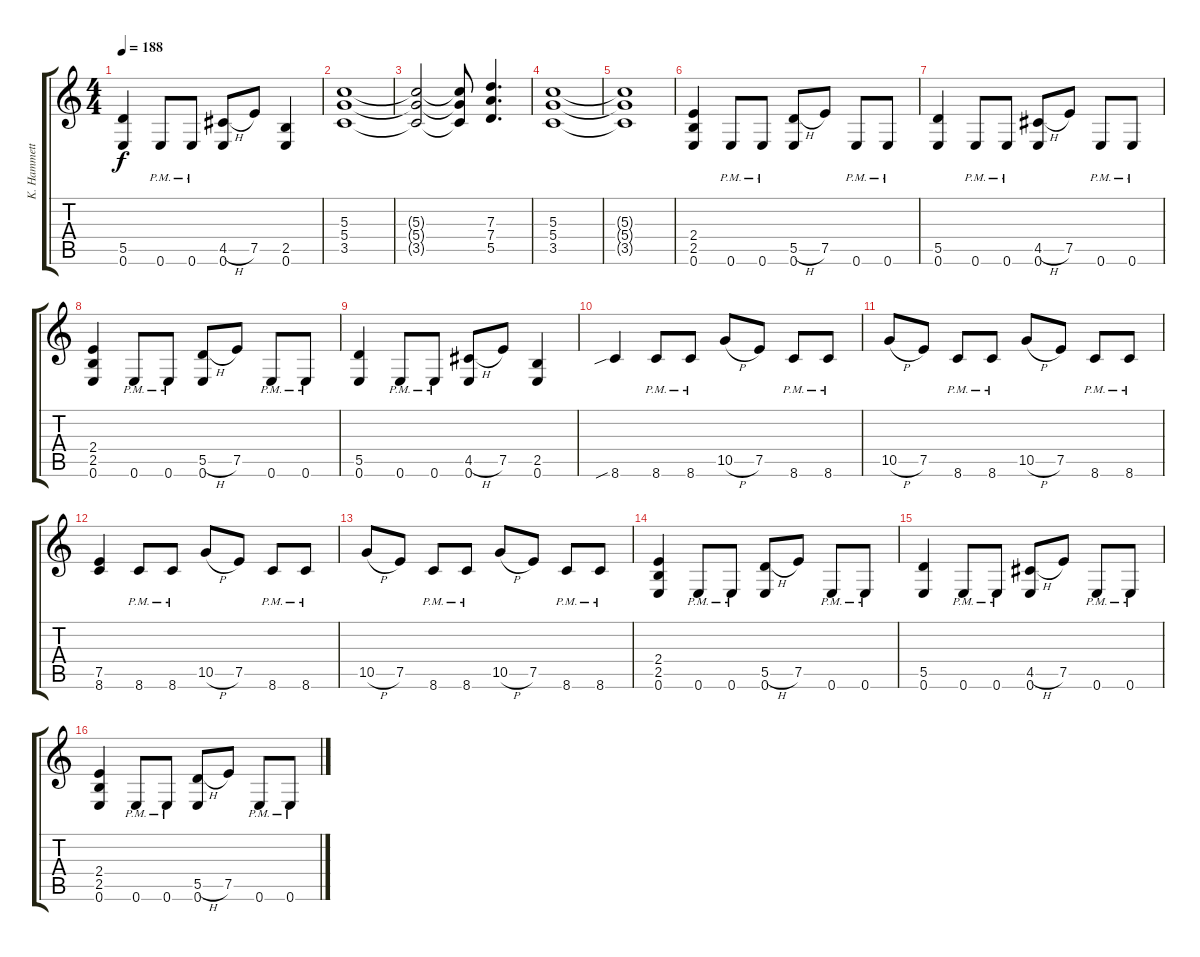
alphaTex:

\track ("K. Hammett - Rhythm guitar" "K. Hammett") {instrument distortionguitar}
\staff {score tabs}
\tuning (E4 B3 G3 D3 A2 E2) {hide}
\ts (4 4)
\tempo 188
\clef g2
\ks c
(5.5 0.6).4{dy f} 0.6{pm}.8 0.6{pm}.8 (4.5{h} 0.6).8 7.5.8 (2.5 0.6).4 |
(5.3 5.4 3.5).1 |
(5.3{t} 5.4{t} 3.5{t}).2 (5.3{t} 5.4{t} 3.5{t}).8 (7.3 7.4 5.5).4{d} |
(5.3 5.4 3.5).1 |
(5.3{t} 5.4{t} 3.5{t}).1 |
(2.4 2.5 0.6).4 0.6{pm}.8 0.6{pm}.8 (5.5{h} 0.6).8 7.5.8 0.6{pm}.8 0.6{pm}.8 |
(5.5 0.6).4 0.6{pm}.8 0.6{pm}.8 (4.5{h} 0.6).8 7.5.8 0.6{pm}.8 0.6{pm}.8 |
(2.4 2.5 0.6).4 0.6{pm}.8 0.6{pm}.8 (5.5{h} 0.6).8 7.5.8 0.6{pm}.8 0.6{pm}.8 |
(5.5 0.6).4 0.6{pm}.8 0.6{pm}.8 (4.5{h} 0.6).8 7.5.8 (2.5 0.6).4 |
8.6{sib}.4 8.6{pm}.8 8.6{pm}.8 10.5{h}.8 7.5.8 8.6{pm}.8 8.6{pm}.8 |
10.5{h}.8 7.5.8 8.6{pm}.8 8.6{pm}.8 10.5{h}.8 7.5.8 8.6{pm}.8 8.6{pm}.8 |
(7.5 8.6).4 8.6{pm}.8 8.6{pm}.8 10.5{h}.8 7.5.8 8.6{pm}.8 8.6{pm}.8 |
10.5{h}.8 7.5.8 8.6{pm}.8 8.6{pm}.8 10.5{h}.8 7.5.8 8.6{pm}.8 8.6{pm}.8 |
(2.4 2.5 0.6).4 0.6{pm}.8 0.6{pm}.8 (5.5{h} 0.6).8 7.5.8 0.6{pm}.8 0.6{pm}.8 |
(5.5 0.6).4 0.6{pm}.8 0.6{pm}.8 (4.5{h} 0.6).8 7.5.8 0.6{pm}.8 0.6{pm}.8 |
(2.4 2.5 0.6).4 0.6{pm}.8 0.6{pm}.8 (5.5{h} 0.6).8 7.5.8 0.6{pm}.8 0.6{pm}.8
